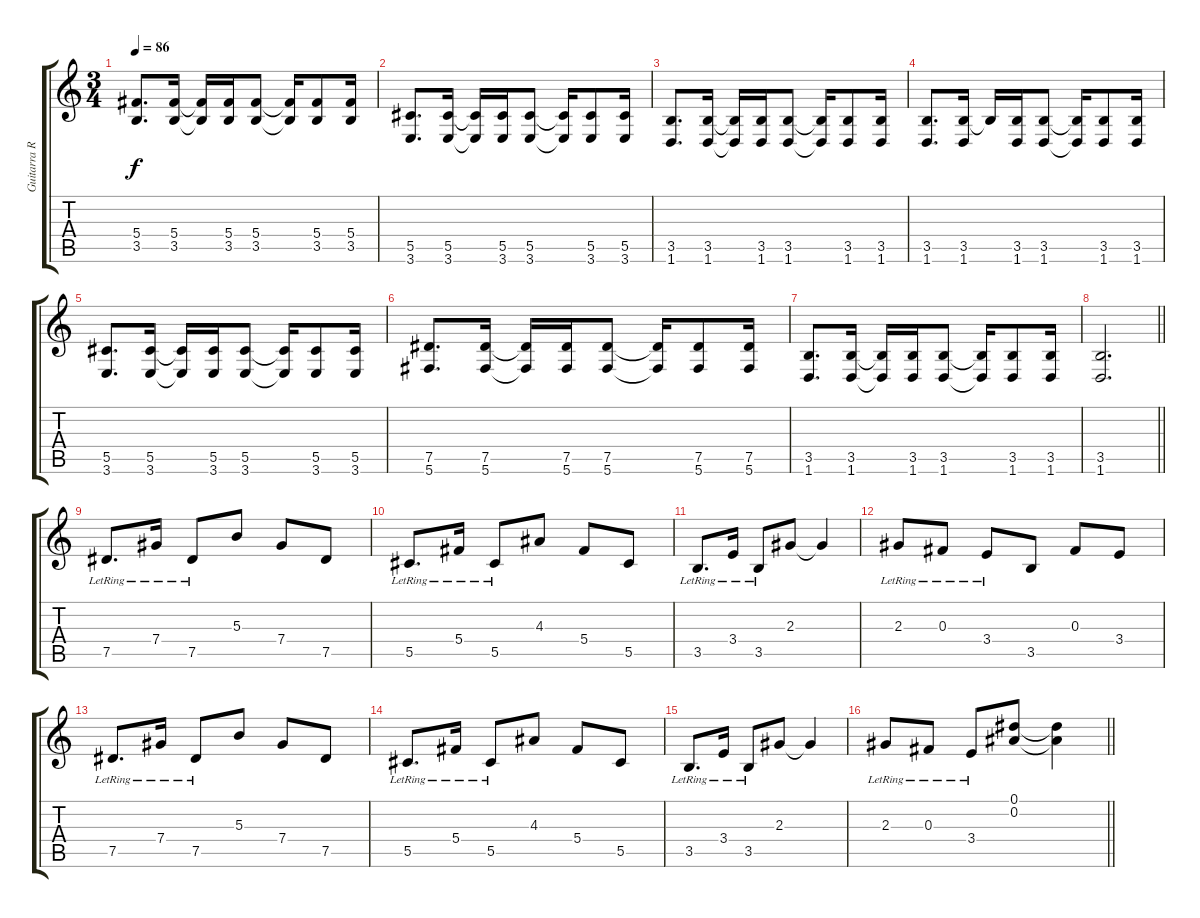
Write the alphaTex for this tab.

\track ("Guitarra Ritmica" "Guitarra R") {instrument electricguitarclean}
\staff {score tabs}
\tuning (Eb4 Bb3 Gb3 Db3 Ab2 Db2) {hide}
\ts (3 4)
\tempo 86
\clef g2
\ks c
(5.4 3.5).8{d dy f volume 12 instrument distortionguitar} (5.4 3.5).16 (5.4{t} 3.5{t}).16 (5.4 3.5).16 (5.4 3.5).8 (5.4{t} 3.5{t}).16 (5.4 3.5).8 (5.4 3.5).16 |
(5.5 3.6).8{d} (5.5 3.6).16 (5.5{t} 3.6{t}).16 (5.5 3.6).16 (5.5 3.6).8 (5.5{t} 3.6{t}).16 (5.5 3.6).8 (5.5 3.6).16 |
(3.5 1.6).8{d} (3.5 1.6).16 (3.5{t} 1.6{t}).16 (3.5 1.6).16 (3.5 1.6).8 (3.5{t} 1.6{t}).16 (3.5 1.6).8 (3.5 1.6).16 |
(3.5 1.6).8{d} (3.5 1.6).16 3.5{t}.16 (3.5 1.6).16 (3.5 1.6).8 (3.5{t} 1.6{t}).16 (3.5 1.6).8 (3.5 1.6).16 |
(5.5 3.6).8{d} (5.5 3.6).16 (5.5{t} 3.6{t}).16 (5.5 3.6).16 (5.5 3.6).8 (5.5{t} 3.6{t}).16 (5.5 3.6).8 (5.5 3.6).16 |
(7.5 5.6).8{d} (7.5 5.6).16 (7.5{t} 5.6{t}).16 (7.5 5.6).16 (7.5 5.6).8 (7.5{t} 5.6{t}).16 (7.5 5.6).8 (7.5 5.6).16 |
(3.5 1.6).8{d} (3.5 1.6).16 (3.5{t} 1.6{t}).16 (3.5 1.6).16 (3.5 1.6).8 (3.5{t} 1.6{t}).16 (3.5 1.6).8 (3.5 1.6).16 |
\barLineRight lightlight
(3.5 1.6).2{d} |
\section ("" "")
7.5{lr}.8{d volume 10 instrument electricguitarclean} 7.4{lr}.16 7.5{lr}.8 5.3.8 7.4.8 7.5.8 |
5.5{lr}.8{d} 5.4{lr}.16 5.5{lr}.8 4.3.8 5.4.8 5.5.8 |
3.5{lr}.8{d} 3.4{lr}.16 3.5{lr}.8 2.3.8 2.3{t}.4 |
2.3{lr}.8 0.3{lr}.8 3.4{lr}.8 3.5.8 0.3.8 3.4.8 |
7.5{lr}.8{d} 7.4{lr}.16 7.5{lr}.8 5.3.8 7.4.8 7.5.8 |
5.5{lr}.8{d} 5.4{lr}.16 5.5{lr}.8 4.3.8 5.4.8 5.5.8 |
3.5{lr}.8{d} 3.4{lr}.16 3.5{lr}.8 2.3.8 2.3{t}.4 |
\barLineRight lightlight
2.3{lr}.8 0.3{lr}.8 3.4{lr}.8 (0.1 0.2).8 (0.1{t} 0.2{t}).4
